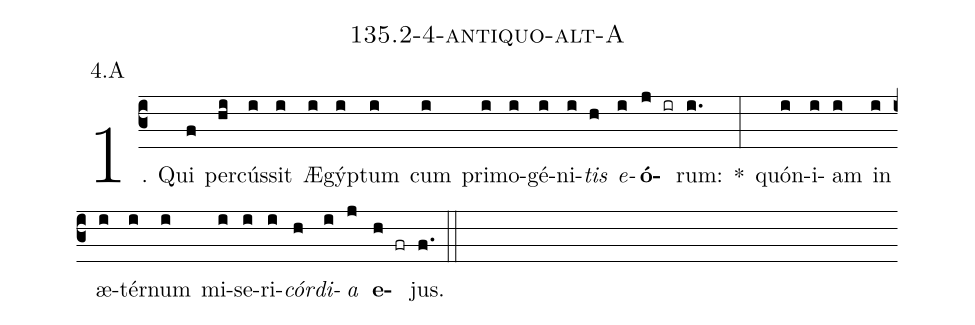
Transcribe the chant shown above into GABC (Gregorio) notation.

name: 135.2-4-antiquo-alt-A;
annotation: 4.A;
%%
(c3)1. Qui(f) per(hi)cús(i)sit(i) Æ(i)gýp(i)tum(i) cum(i) pri(i)mo(i)gé(i)ni(i)<i>tis</i>(h) <i>e</i>(i)<b>ó</b>(j ir)rum:(i.) *(:) quón(i)i(i)am(i) in(i) æ(i)tér(i)num(i) mi(i)se(i)ri(i)<i>cór</i>(h)<i>di</i>(i)<i>a</i>(j) <b>e</b>(h fr)jus.(f.) (::)
